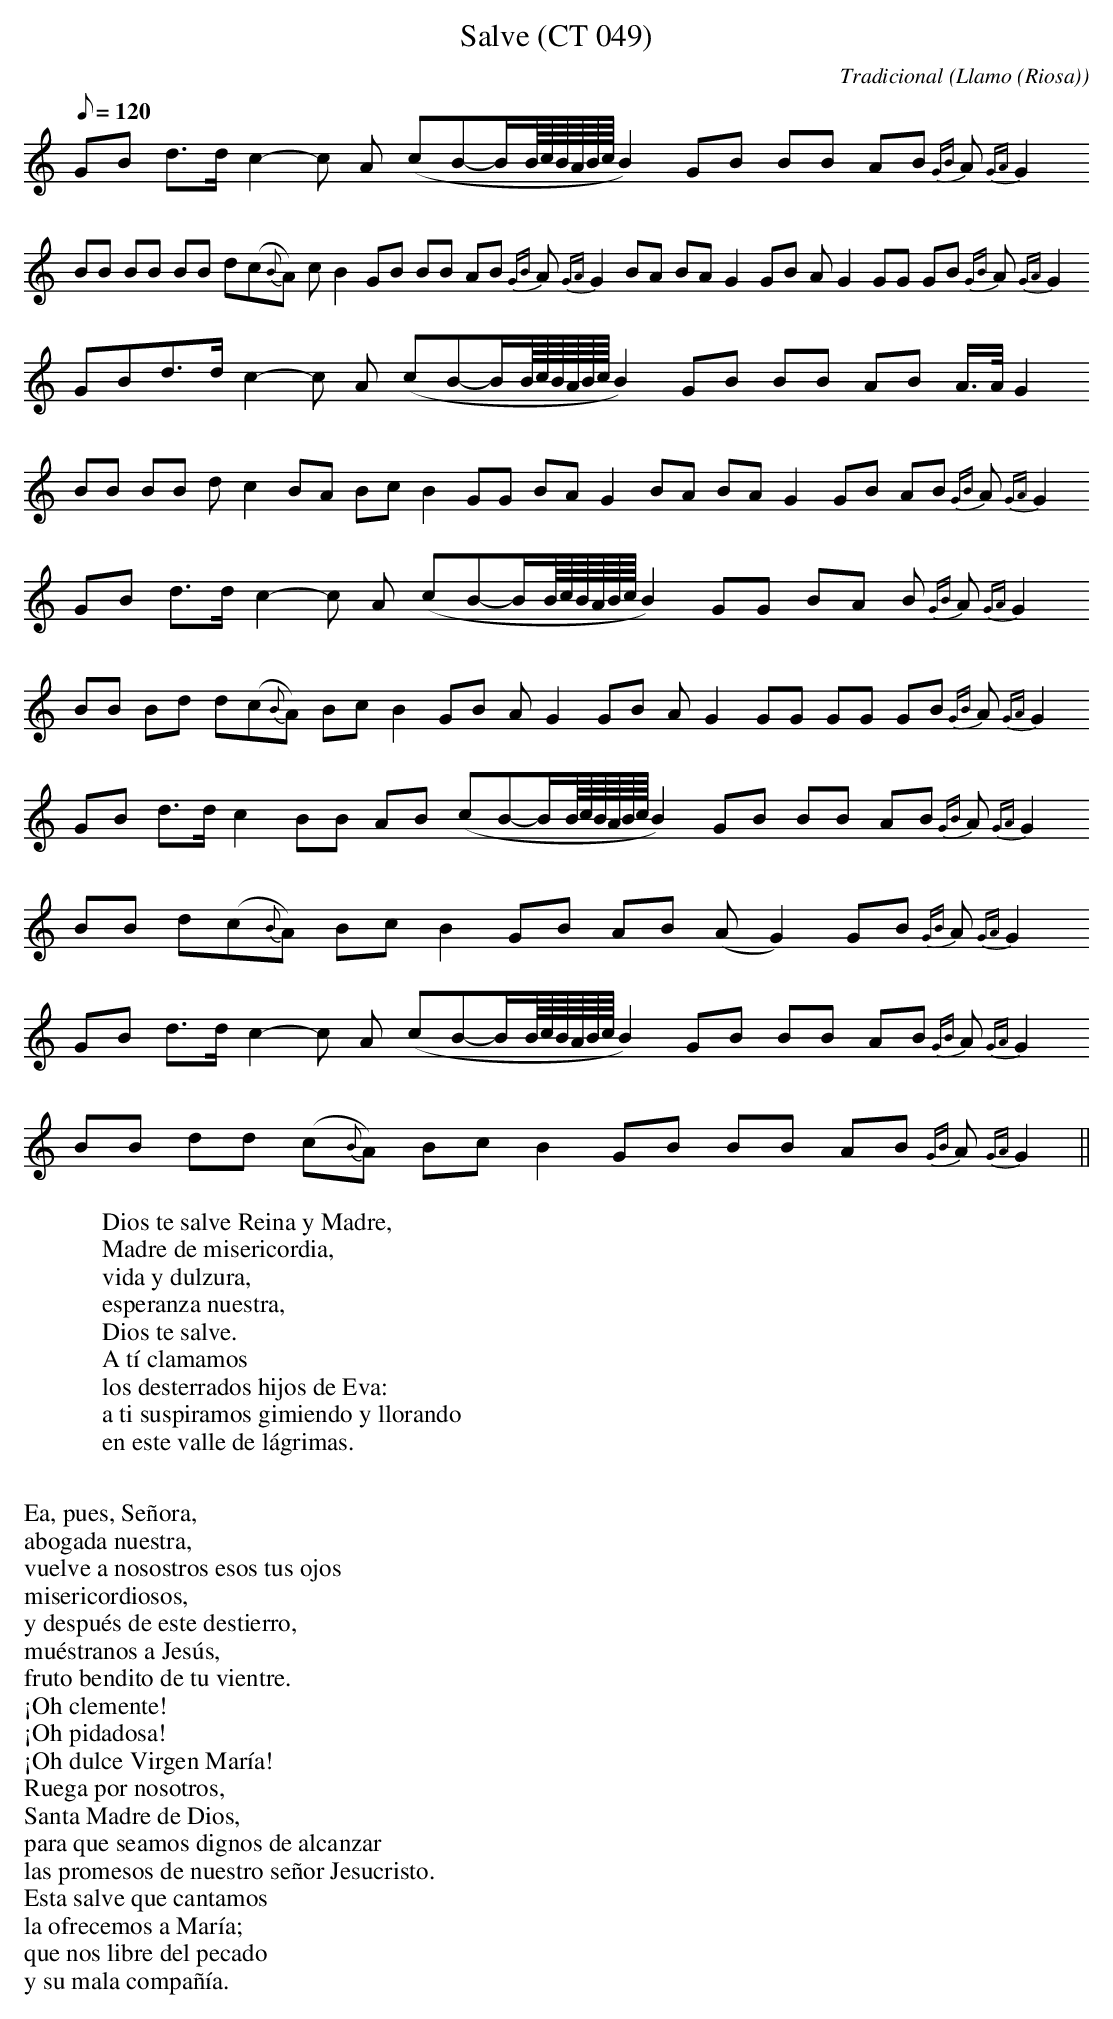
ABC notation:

X:1
T:Salve (CT 049)
C:Tradicional
O:Llamo (Riosa)
M:Llibre
L:1/8
Q:1/8=120
K:C
GB d>d c2-c A (cB-B/B/8c/8B/8A/8B/8c/8 B2) GB BB AB {GB}A {GA}G2
BB BB BB d(c{B}A) c B2 GB BB AB {GB}A {GA}G2 BA BA G2 GB A G2 GG GB {GB}A {GA}G2
GBd>d c2-c A (cB-B/B/8c/8B/8A/8B/8c/8 B2) GB BB AB A/>A/ G2
BB BB d c2 BA Bc B2 GG BA G2 BA BA G2 GB AB {GB}A {GA}G2
GB d>d c2-c A (cB-B/B/8c/8B/8A/8B/8c/8 B2) GG BA B {GB}A {GA}G2
BB Bd d(c{B}A) Bc B2 GB A G2 GB A G2 GG GG GB {GB}A {GA}G2
GB d>d c2 BB AB (cB-B/B/8c/8B/8A/8B/8c/8 B2) GB BB AB {GB}A {GA}G2
BB d(c{B}A) Bc B2 GB AB (AG2) GB {GB}A {GA}G2
GB d>d c2-c A (cB-B/B/8c/8B/8A/8B/8c/8 B2) GB BB AB {GB}A {GA}G2
BB dd (c{B}A) Bc B2 GB BB AB {GB}A {GA}G2 ||
W:Dios te salve Reina y Madre,
W:Madre de misericordia,
W:vida y dulzura,
W:esperanza nuestra,
W:Dios te salve.
W:A tí clamamos
W:los desterrados hijos de Eva:
W:a ti suspiramos gimiendo y llorando
W:en este valle de lágrimas.
W:
W:Ea, pues, Señora,
W:abogada nuestra,
W:vuelve a nosostros esos tus ojos
W:misericordiosos,
W:y después de este destierro,
W:muéstranos a Jesús,
W:fruto bendito de tu vientre.
W:¡Oh clemente!
W:¡Oh pidadosa!
W:¡Oh dulce Virgen María!
W:Ruega por nosotros,
W:Santa Madre de Dios,
W:para que seamos dignos de alcanzar
W:las promesos de nuestro señor Jesucristo.
W:Esta salve que cantamos
W:la ofrecemos a María;
W:que nos libre del pecado
W:y su mala compañía.
W:
